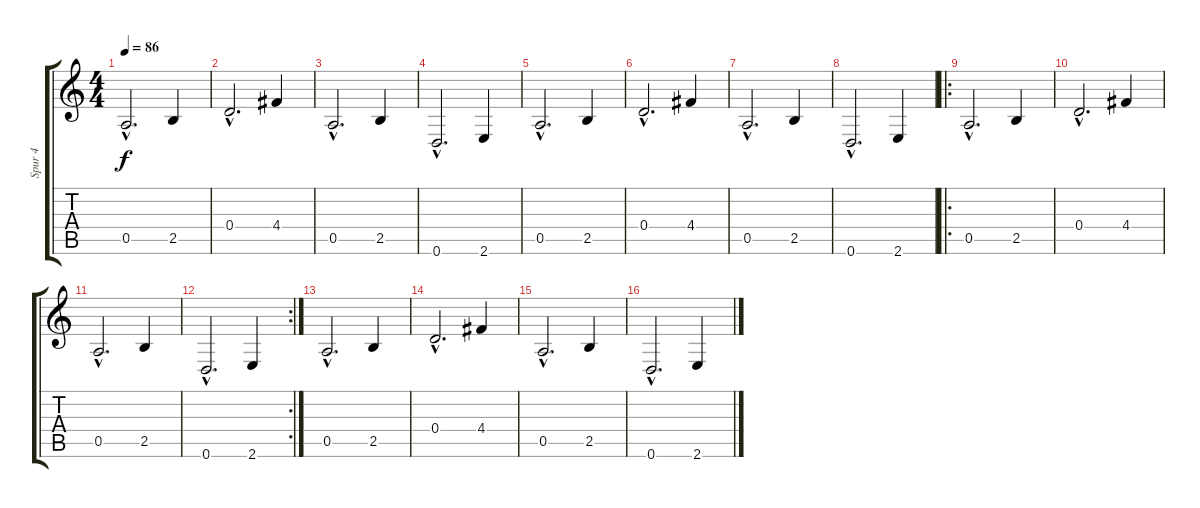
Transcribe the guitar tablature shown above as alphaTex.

\track ("Spur 4" "Spur 4") {instrument electricguitarclean}
\staff {score tabs}
\tuning (E4 B3 G3 D3 A2 D2) {hide}
\ts (4 4)
\tempo 86
\clef g2
\ks c
0.5{hac}.2{d dy f} 2.5.4 |
0.4{hac}.2{d} 4.4.4 |
0.5{hac}.2{d} 2.5.4 |
0.6{hac}.2{d} 2.6.4 |
0.5{hac}.2{d} 2.5.4 |
0.4{hac}.2{d} 4.4.4 |
0.5{hac}.2{d} 2.5.4 |
0.6{hac}.2{d} 2.6.4 |
\ro
0.5{hac}.2{d} 2.5.4 |
0.4{hac}.2{d} 4.4.4 |
0.5{hac}.2{d} 2.5.4 |
\rc 2
0.6{hac}.2{d} 2.6.4 |
0.5{hac}.2{d} 2.5.4 |
0.4{hac}.2{d} 4.4.4 |
0.5{hac}.2{d} 2.5.4 |
0.6{hac}.2{d} 2.6.4
